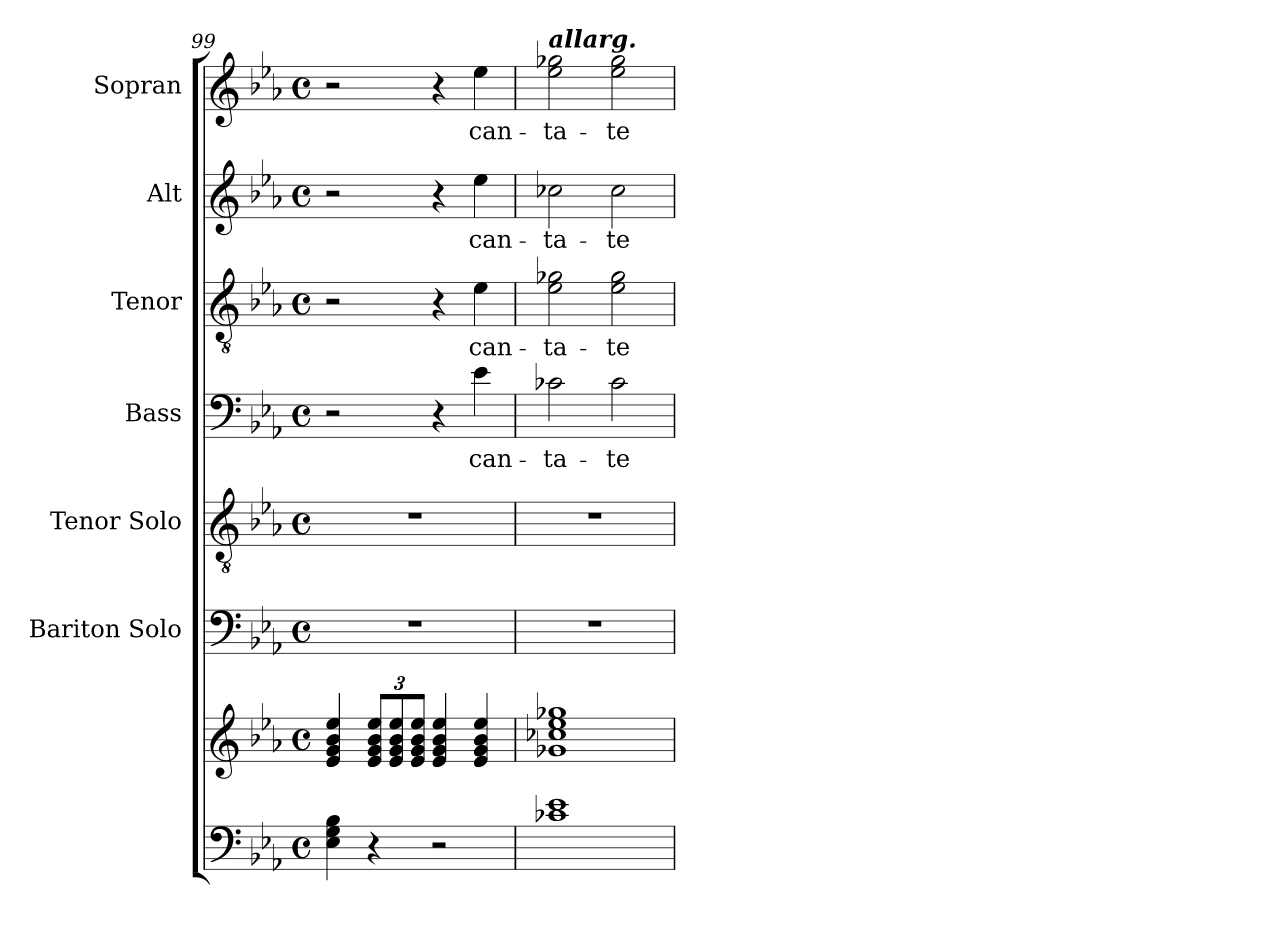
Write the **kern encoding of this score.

**kern	**kern	**kern	**kern	**kern	**text	**kern	**text	**kern	**text	**kern	**text
*part7	*part7	*part6	*part5	*part4	*part4	*part3	*part3	*part2	*part2	*part1	*part1
*staff8	*staff7	*staff6	*staff5	*staff4	*staff4	*staff3	*staff3	*staff2	*staff2	*staff1	*staff1
*	*	*I"Bariton Solo	*I"Tenor Solo	*I"Bass	*	*I"Tenor	*	*I"Alt	*	*I"Sopran	*
*	*	*	*	*I'B.	*	*I'T.	*	*I'A.	*	*I'S.	*
!!LO:LB:g=z
*clefF4	*clefG2	*clefF4	*clefGv2	*clefF4	*	*clefGv2	*	*clefG2	*	*clefG2	*
*k[b-e-a-]	*k[b-e-a-]	*k[b-e-a-]	*k[b-e-a-]	*k[b-e-a-]	*	*k[b-e-a-]	*	*k[b-e-a-]	*	*k[b-e-a-]	*
*E-:	*E-:	*E-:	*E-:	*E-:	*	*E-:	*	*E-:	*	*E-:	*
*M4/4	*M4/4	*M4/4	*M4/4	*M4/4	*	*M4/4	*	*M4/4	*	*M4/4	*
*met(c)	*met(c)	*met(c)	*met(c)	*met(c)	*	*met(c)	*	*met(c)	*	*met(c)	*
=99	=99	=99	=99	=99	=99	=99	=99	=99	=99	=99	=99
4E-\ 4G\ 4B-\	4e-/ 4g/ 4b-/ 4ee-/	1r	1r	2r	.	2r	.	2r	.	2r	.
4r	12e-/ 12g/ 12b-/ 12ee-/L	.	.	.	.	.	.	.	.	.	.
.	12e-/ 12g/ 12b-/ 12ee-/	.	.	.	.	.	.	.	.	.	.
.	12e-/ 12g/ 12b-/ 12ee-/J	.	.	.	.	.	.	.	.	.	.
2r	4e-/ 4g/ 4b-/ 4ee-/	.	.	4r	.	4r	.	4r	.	4r	.
!	!	!	!	!	!LO:LY:b	!	!LO:LY:b	!	!LO:LY:b	!	!LO:LY:b
.	4e-/ 4g/ 4b-/ 4ee-/	.	.	4e-\	can-	4e-\	can-	4ee-\	can-	4ee-\	can-
=100	=100	=100	=100	=100	=100	=100	=100	=100	=100	=100	=100
!	!	!	!	!	!	!	!	!	!	!LO:TX:a:Bi:t=allarg.	!
!	!	!	!	!	!LO:LY:b	!	!LO:LY:b	!	!LO:LY:b	!	!LO:LY:b
1c-X 1e-	1g-X 1cc-X 1ee- 1gg-X	1r	1r	2c-X\	-ta-	2e-\ 2g-X\	-ta-	2cc-X\	-ta-	2ee-\ 2gg-X\	-ta-
!	!	!	!	!	!LO:LY:b	!	!LO:LY:b	!	!LO:LY:b	!	!LO:LY:b
.	.	.	.	2c-\	-te	2e-\ 2g-\	-te	2cc-\	-te	2ee-\ 2gg-\	-te
=	=	=	=	=	=	=	=	=	=	=	=
*-	*-	*-	*-	*-	*-	*-	*-	*-	*-	*-	*-
